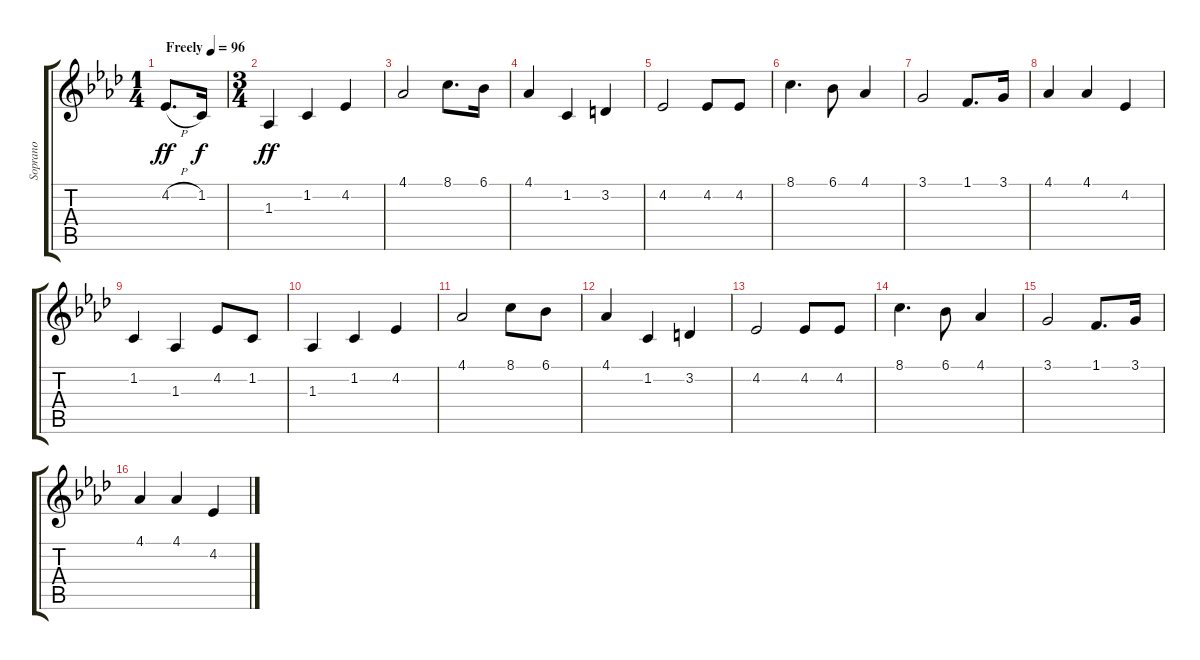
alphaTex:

\track ("Soprano" "Soprano") {instrument lead6voice}
\staff {score tabs}
\tuning (E4 B3 G3 D3 A2 E2) {hide}
\ts (1 4)
\tempo (96 "Freely")
\clef g2
\ks ab
4.2{h}.8{d dy ff instrument lead6voice} 1.2.16{dy f} |
\ts (3 4)
1.3.4{dy ff} 1.2.4 4.2.4 |
4.1.2 8.1.8{d} 6.1.16 |
4.1.4 1.2.4 3.2.4 |
4.2.2 4.2.8 4.2.8 |
8.1.4{d} 6.1.8 4.1.4 |
3.1.2 1.1.8{d} 3.1.16 |
4.1.4 4.1.4 4.2.4 |
1.2.4 1.3.4 4.2.8 1.2.8 |
1.3.4 1.2.4 4.2.4 |
4.1.2 8.1.8 6.1.8 |
4.1.4 1.2.4 3.2.4 |
4.2.2 4.2.8 4.2.8 |
8.1.4{d} 6.1.8 4.1.4 |
3.1.2 1.1.8{d} 3.1.16 |
4.1.4 4.1.4 4.2.4
